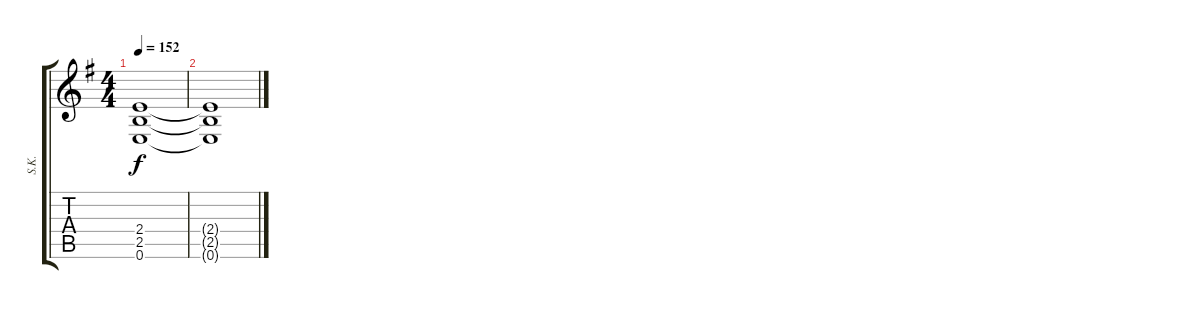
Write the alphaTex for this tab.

\track ("S.K." "S.K.") {instrument distortionguitar}
\staff {score tabs}
\tuning (E4 B3 G3 D3 A2 E2) {hide}
\ts (4 4)
\tempo 152
\clef g2
\ks g
(2.4 2.5 0.6).1{dy f} |
(2.4{t} 2.5{t} 0.6{t}).1
